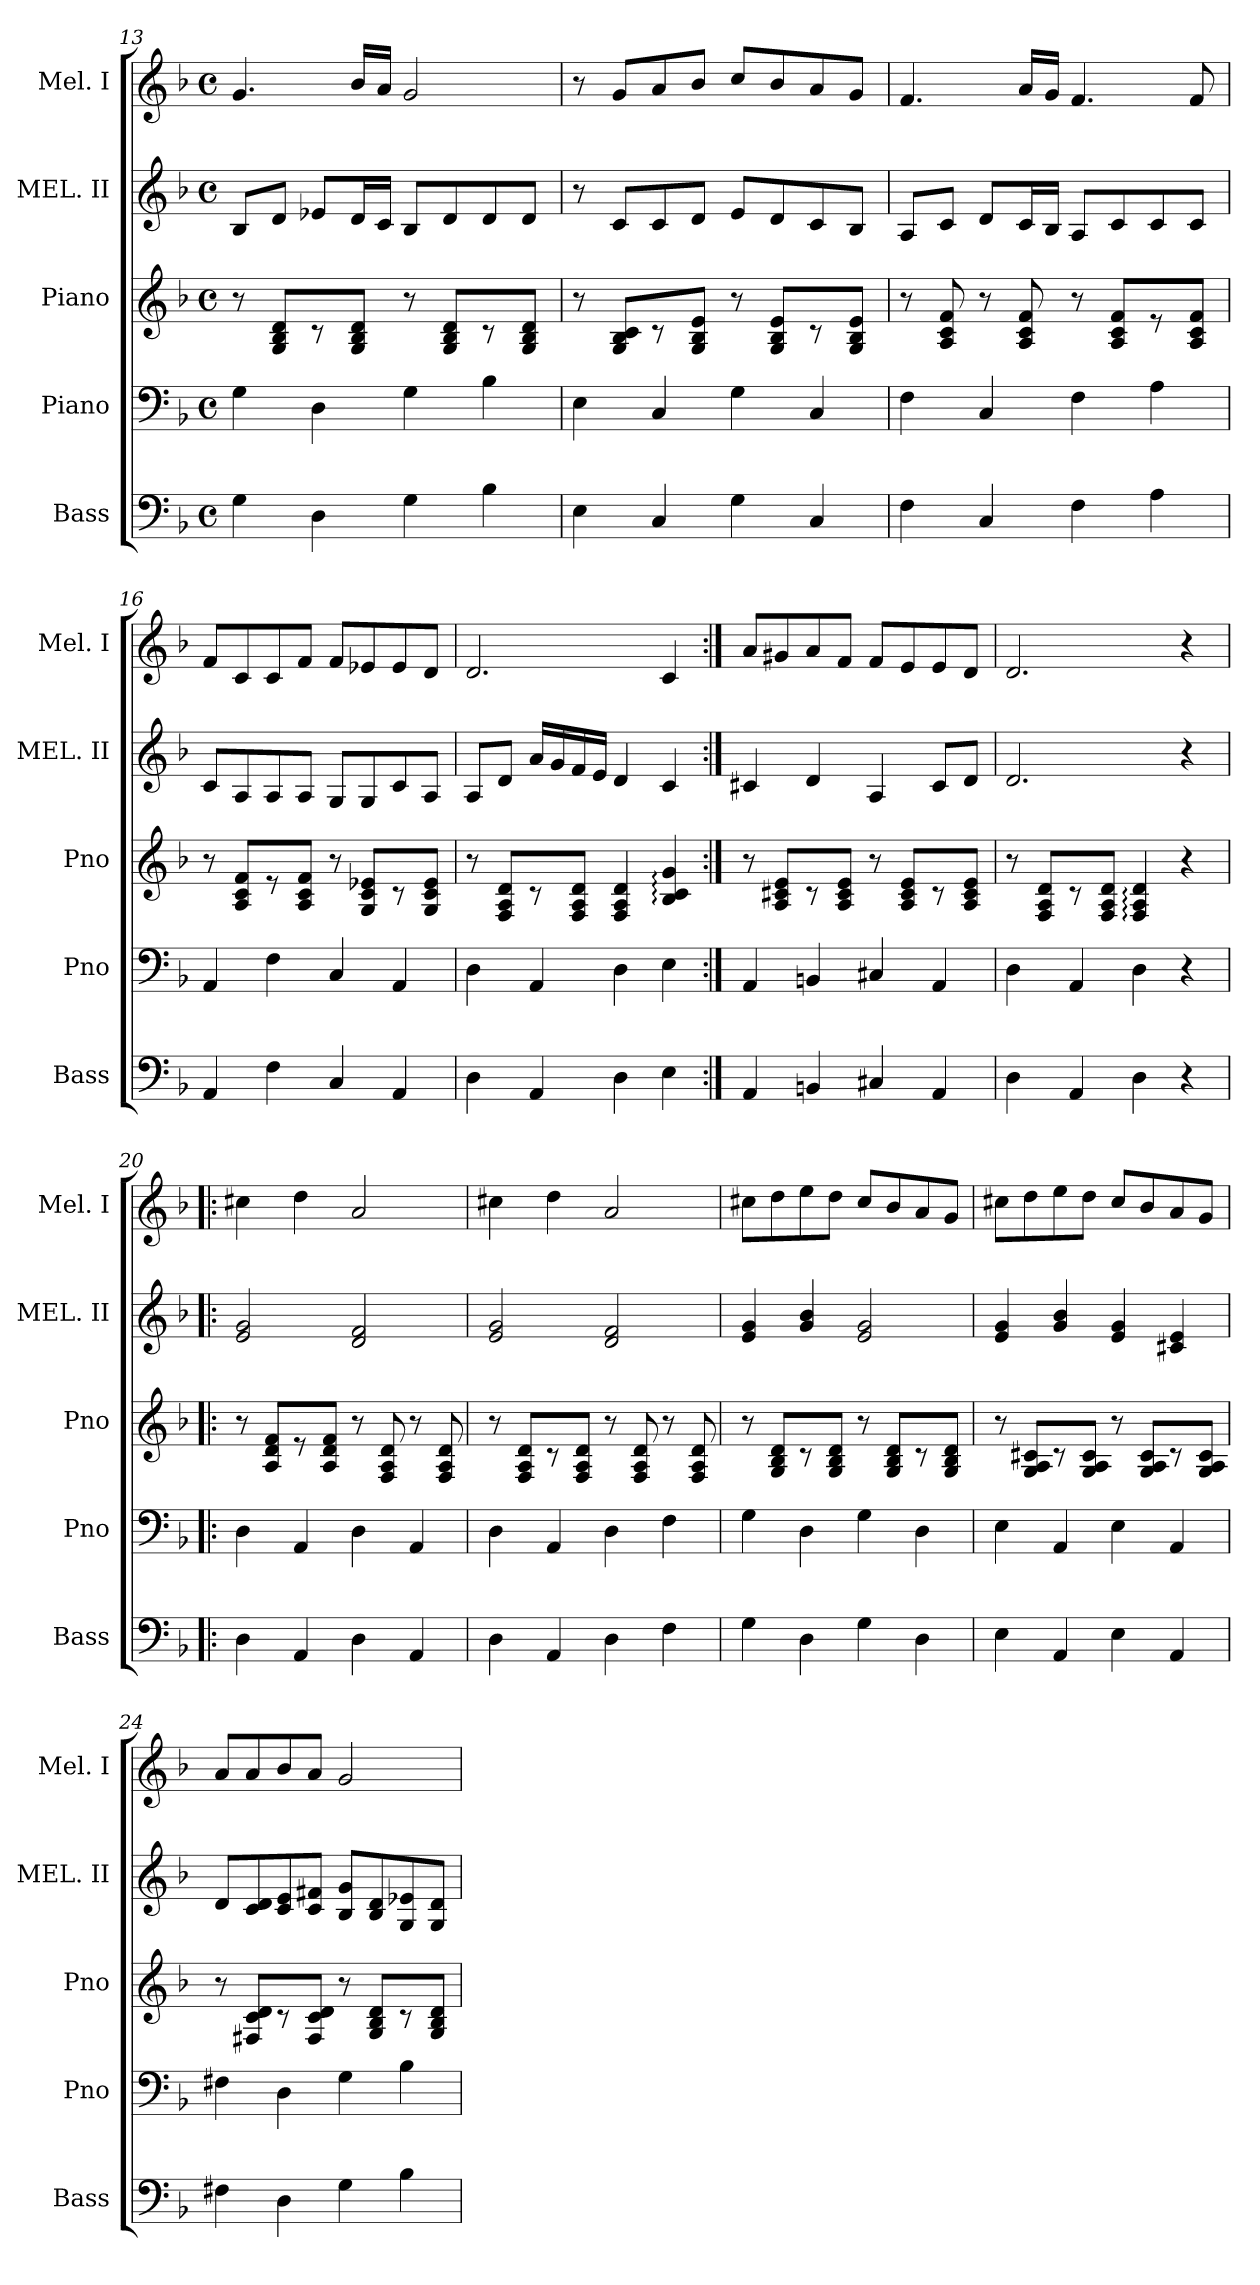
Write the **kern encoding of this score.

**kern	**kern	**kern	**kern	**kern
*part5	*part4	*part3	*part2	*part1
*staff5	*staff4	*staff3	*staff2	*staff1
*I"Bass	*I"Piano	*I"Piano	*I"MEL. II	*I"Mel. I
*I'Bass	*I'Pno	*I'Pno	*I'MEL. II	*I'Mel. I
*clefF4	*clefF4	*clefG2	*clefG2	*clefG2
*ITrd7c12	*	*	*	*
*k[b-]	*k[b-]	*k[b-]	*k[b-]	*k[b-]
*M4/4	*M4/4	*M4/4	*M4/4	*M4/4
*met(c)	*met(c)	*met(c)	*met(c)	*met(c)
=13	=13	=13	=13	=13
4GG\	4G\	8r	8B-/L	4.g/
.	.	8G/ 8B-/ 8d/L	8d/J	.
4DD\	4D\	8r	8e-X/L	.
.	.	8G/ 8B-/ 8d/J	16d/L	16b-/LL
.	.	.	16c/JJ	16a/JJ
4GG\	4G\	8r	8B-/L	2g/
.	.	8G/ 8B-/ 8d/L	8d/	.
4BB-\	4B-\	8r	8d/	.
.	.	8G/ 8B-/ 8d/J	8d/J	.
!!LO:PB:g=z
=14	=14	=14	=14	=14
4EE\	4E\	8r	8r	8r
.	.	8G/ 8B-/ 8c/L	8c/L	8g/L
4CC/	4C/	8r	8c/	8a/
.	.	8G/ 8B-/ 8e/J	8d/J	8b-/J
4GG\	4G\	8r	8e/L	8cc/L
.	.	8G/ 8B-/ 8e/L	8d/	8b-/
4CC/	4C/	8r	8c/	8a/
.	.	8G/ 8B-/ 8e/J	8B-/J	8g/J
=15	=15	=15	=15	=15
4FF\	4F\	8r	8A/L	4.f/
.	.	8A/ 8c/ 8f/	8c/J	.
4CC/	4C/	8r	8d/L	.
.	.	8A/ 8c/ 8f/	16c/L	16a/LL
.	.	.	16B-/JJ	16g/JJ
4FF\	4F\	8r	8A/L	4.f/
.	.	8A/ 8c/ 8f/L	8c/	.
4AA\	4A\	8r	8c/	.
.	.	8A/ 8c/ 8f/J	8c/J	8f/
=16	=16	=16	=16	=16
4AAA/	4AA/	8r	8c/L	8f/L
.	.	8A/ 8c/ 8f/L	8A/	8c/
4FF\	4F\	8r	8A/	8c/
.	.	8A/ 8c/ 8f/J	8A/J	8f/J
4CC/	4C/	8r	8G/L	8f/L
.	.	8G/ 8c/ 8e-X/L	8G/	8e-X/
4AAA/	4AA/	8r	8c/	8e-/
.	.	8G/ 8c/ 8e-/J	8A/J	8d/J
!!LO:LB:g=z
=17	=17	=17	=17	=17
4DD\	4D\	8r	8A/L	2.d/
.	.	8F/ 8A/ 8d/L	8d/J	.
4AAA/	4AA/	8r	16a/LL	.
.	.	.	16g/	.
.	.	8F/ 8A/ 8d/J	16f/	.
.	.	.	16e/JJ	.
4DD\	4D\	4F/ 4A/ 4d/	4d/	.
4EE\	4E\	4B-/: 4c/: 4g/:	4c/	4c/
=18:|!	=18:|!	=18:|!	=18:|!	=18:|!
4AAA/	4AA/	8r	4c#X/	8a/L
.	.	8A/ 8c#X/ 8e/L	.	8g#X/
4BBBn/	4BBn/	8r	4d/	8a/
.	.	8A/ 8c#/ 8e/J	.	8f/J
4CC#X/	4C#X/	8r	4A/	8f/L
.	.	8A/ 8c#/ 8e/L	.	8e/
4AAA/	4AA/	8r	8c#/L	8e/
.	.	8A/ 8c#/ 8e/J	8d/J	8d/J
=19	=19	=19	=19	=19
4DD\	4D\	8r	2.d/	2.d/
.	.	8F/ 8A/ 8d/L	.	.
4AAA/	4AA/	8r	.	.
.	.	8F/ 8A/ 8d/J	.	.
4DD\	4D\	4F/: 4A/: 4d/:	.	.
4r	4r	4r	4r	4r
=20!|:	=20!|:	=20!|:	=20!|:	=20!|:
4DD\	4D\	8r	2e/ 2g/	4cc#X\
.	.	8A/ 8d/ 8f/L	.	.
4AAA/	4AA/	8r	.	4dd\
.	.	8A/ 8d/ 8f/J	.	.
4DD\	4D\	8r	2d/ 2f/	2a/
.	.	8F/ 8A/ 8d/	.	.
4AAA/	4AA/	8r	.	.
.	.	8F/ 8A/ 8d/	.	.
!!LO:PB:g=z
=21	=21	=21	=21	=21
4DD\	4D\	8r	2e/ 2g/	4cc#X\
.	.	8F/ 8A/ 8d/L	.	.
4AAA/	4AA/	8r	.	4dd\
.	.	8F/ 8A/ 8d/J	.	.
4DD\	4D\	8r	2d/ 2f/	2a/
.	.	8F/ 8A/ 8d/	.	.
4FF\	4F\	8r	.	.
.	.	8F/ 8A/ 8d/	.	.
=22	=22	=22	=22	=22
4GG\	4G\	8r	4e/ 4g/	8cc#X\L
.	.	8G/ 8B-/ 8d/L	.	8dd\
4DD\	4D\	8r	4g/ 4b-/	8ee\
.	.	8G/ 8B-/ 8d/J	.	8dd\J
4GG\	4G\	8r	2e/ 2g/	8cc#/L
.	.	8G/ 8B-/ 8d/L	.	8b-/
4DD\	4D\	8r	.	8a/
.	.	8G/ 8B-/ 8d/J	.	8g/J
=23	=23	=23	=23	=23
4EE\	4E\	8r	4e/ 4g/	8cc#X\L
.	.	8G/ 8A/ 8c#X/L	.	8dd\
4AAA/	4AA/	8r	4g/ 4b-/	8ee\
.	.	8G/ 8A/ 8c#/J	.	8dd\J
4EE\	4E\	8r	4e/ 4g/	8cc#/L
.	.	8G/ 8A/ 8c#/L	.	8b-/
4AAA/	4AA/	8r	4c#X/ 4e/	8a/
.	.	8G/ 8A/ 8c#/J	.	8g/J
!!LO:LB:g=z
=24	=24	=24	=24	=24
4FF#X\	4F#X\	8r	8d/L	8a/L
.	.	8F#X/ 8c/ 8d/L	8c/ 8d/	8a/
4DD\	4D\	8r	8c/ 8e/	8b-/
.	.	8F#/ 8c/ 8d/J	8c/ 8f#X/J	8a/J
4GG\	4G\	8r	8B-/ 8g/L	2g/
.	.	8G/ 8B-/ 8d/L	8B-/ 8d/	.
4BB-\	4B-\	8r	8G/ 8e-X/	.
.	.	8G/ 8B-/ 8d/J	8G/ 8d/J	.
=	=	=	=	=
*-	*-	*-	*-	*-
